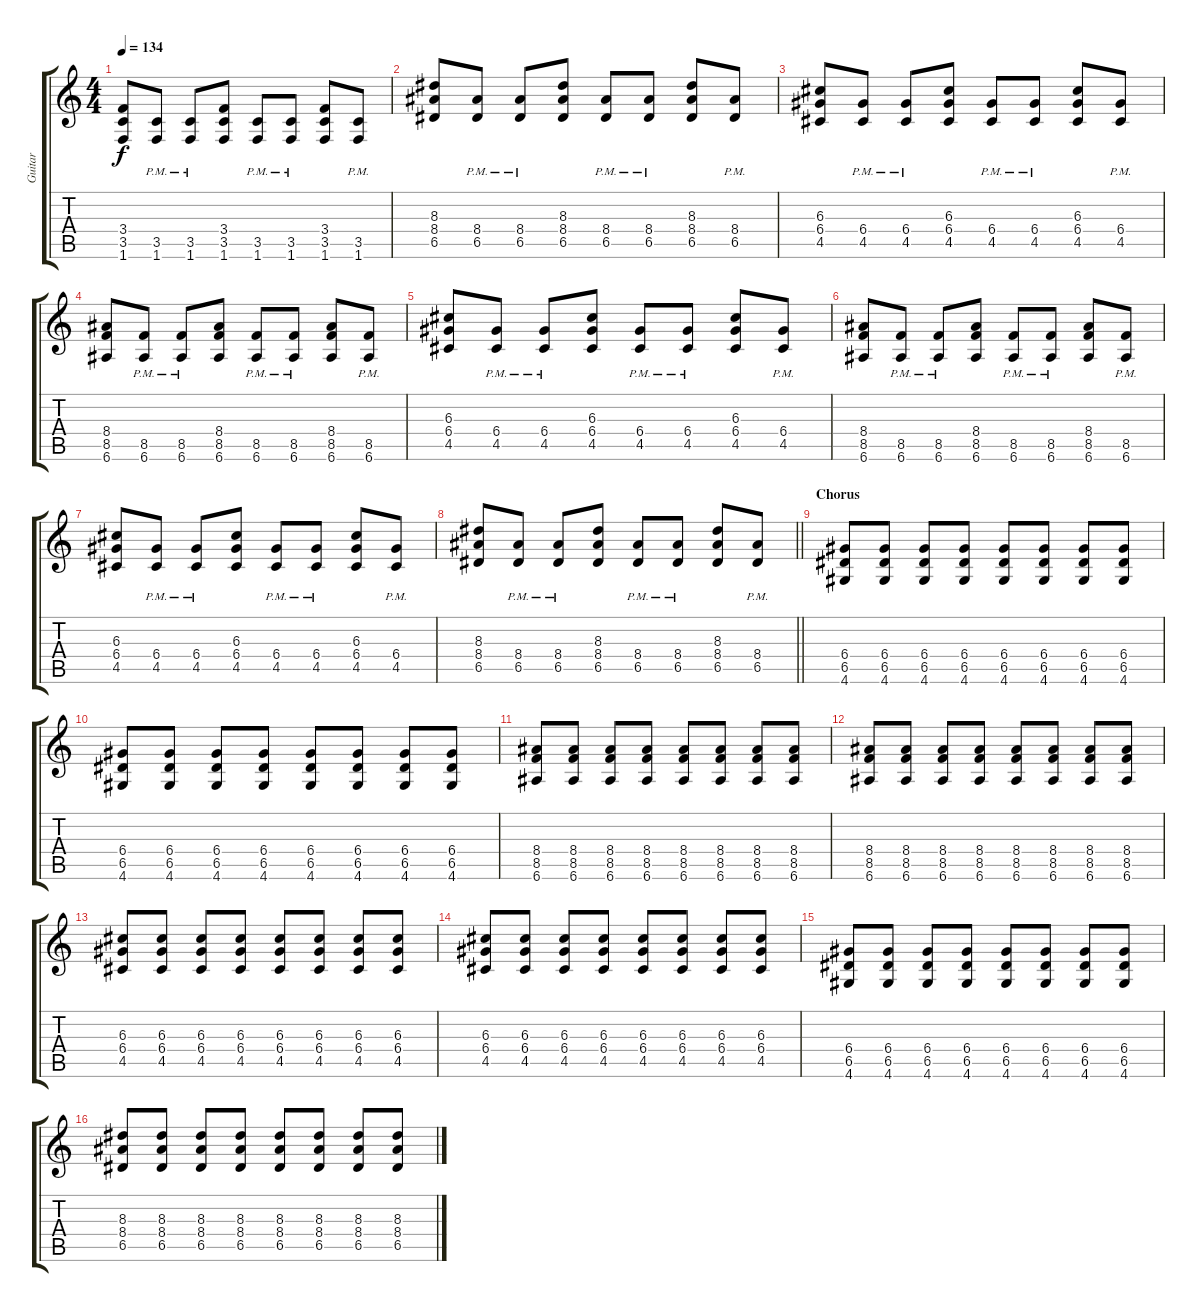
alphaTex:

\track ("Guitar" "Guitar") {instrument overdrivenguitar}
\staff {score tabs}
\tuning (E4 B3 G3 D3 A2 E2) {hide}
\ts (4 4)
\tempo 134
\clef g2
\ks c
(3.4 3.5 1.6).8{dy f} (3.5{pm} 1.6{pm}).8 (3.5{pm} 1.6{pm}).8 (3.4 3.5 1.6).8 (3.5{pm} 1.6{pm}).8 (3.5{pm} 1.6{pm}).8 (3.4 3.5 1.6).8 (3.5 1.6{pm}).8 |
(8.3 8.4 6.5).8 (8.4 6.5{pm}).8 (8.4 6.5{pm}).8 (8.3 8.4 6.5).8 (8.4 6.5{pm}).8 (8.4 6.5{pm}).8 (8.3 8.4 6.5).8 (8.4 6.5{pm}).8 |
(6.3 6.4 4.5).8 (6.4 4.5{pm}).8 (6.4 4.5{pm}).8 (6.3 6.4 4.5).8 (6.4 4.5{pm}).8 (6.4 4.5{pm}).8 (6.3 6.4 4.5).8 (6.4 4.5{pm}).8 |
(8.4 8.5 6.6).8 (8.5{pm} 6.6).8 (8.5{pm} 6.6).8 (8.4 8.5 6.6).8 (8.5{pm} 6.6).8 (8.5{pm} 6.6).8 (8.4 8.5 6.6).8 (8.5{pm} 6.6).8 |
(6.3 6.4 4.5).8 (6.4 4.5{pm}).8 (6.4 4.5{pm}).8 (6.3 6.4 4.5).8 (6.4 4.5{pm}).8 (6.4 4.5{pm}).8 (6.3 6.4 4.5).8 (6.4 4.5{pm}).8 |
(8.4 8.5 6.6).8 (8.5{pm} 6.6).8 (8.5{pm} 6.6).8 (8.4 8.5 6.6).8 (8.5{pm} 6.6).8 (8.5{pm} 6.6).8 (8.4 8.5 6.6).8 (8.5{pm} 6.6).8 |
(6.3 6.4 4.5).8 (6.4 4.5{pm}).8 (6.4 4.5{pm}).8 (6.3 6.4 4.5).8 (6.4 4.5{pm}).8 (6.4 4.5{pm}).8 (6.3 6.4 4.5).8 (6.4 4.5{pm}).8 |
\barLineRight lightlight
(8.3 8.4 6.5).8 (8.4 6.5{pm}).8 (8.4 6.5{pm}).8 (8.3 8.4 6.5).8 (8.4 6.5{pm}).8 (8.4 6.5{pm}).8 (8.3 8.4 6.5).8 (8.4 6.5{pm}).8 |
\section ("" "Chorus")
(6.4 6.5 4.6).8 (6.4 6.5 4.6).8 (6.4 6.5 4.6).8 (6.4 6.5 4.6).8 (6.4 6.5 4.6).8 (6.4 6.5 4.6).8 (6.4 6.5 4.6).8 (6.4 6.5 4.6).8 |
(6.4 6.5 4.6).8 (6.4 6.5 4.6).8 (6.4 6.5 4.6).8 (6.4 6.5 4.6).8 (6.4 6.5 4.6).8 (6.4 6.5 4.6).8 (6.4 6.5 4.6).8 (6.4 6.5 4.6).8 |
(8.4 8.5 6.6).8 (8.4 8.5 6.6).8 (8.4 8.5 6.6).8 (8.4 8.5 6.6).8 (8.4 8.5 6.6).8 (8.4 8.5 6.6).8 (8.4 8.5 6.6).8 (8.4 8.5 6.6).8 |
(8.4 8.5 6.6).8 (8.4 8.5 6.6).8 (8.4 8.5 6.6).8 (8.4 8.5 6.6).8 (8.4 8.5 6.6).8 (8.4 8.5 6.6).8 (8.4 8.5 6.6).8 (8.4 8.5 6.6).8 |
(6.3 6.4 4.5).8 (6.3 6.4 4.5).8 (6.3 6.4 4.5).8 (6.3 6.4 4.5).8 (6.3 6.4 4.5).8 (6.3 6.4 4.5).8 (6.3 6.4 4.5).8 (6.3 6.4 4.5).8 |
(6.3 6.4 4.5).8 (6.3 6.4 4.5).8 (6.3 6.4 4.5).8 (6.3 6.4 4.5).8 (6.3 6.4 4.5).8 (6.3 6.4 4.5).8 (6.3 6.4 4.5).8 (6.3 6.4 4.5).8 |
(6.4 6.5 4.6).8 (6.4 6.5 4.6).8 (6.4 6.5 4.6).8 (6.4 6.5 4.6).8 (6.4 6.5 4.6).8 (6.4 6.5 4.6).8 (6.4 6.5 4.6).8 (6.4 6.5 4.6).8 |
(8.3 8.4 6.5).8 (8.3 8.4 6.5).8 (8.3 8.4 6.5).8 (8.3 8.4 6.5).8 (8.3 8.4 6.5).8 (8.3 8.4 6.5).8 (8.3 8.4 6.5).8 (8.3 8.4 6.5).8
